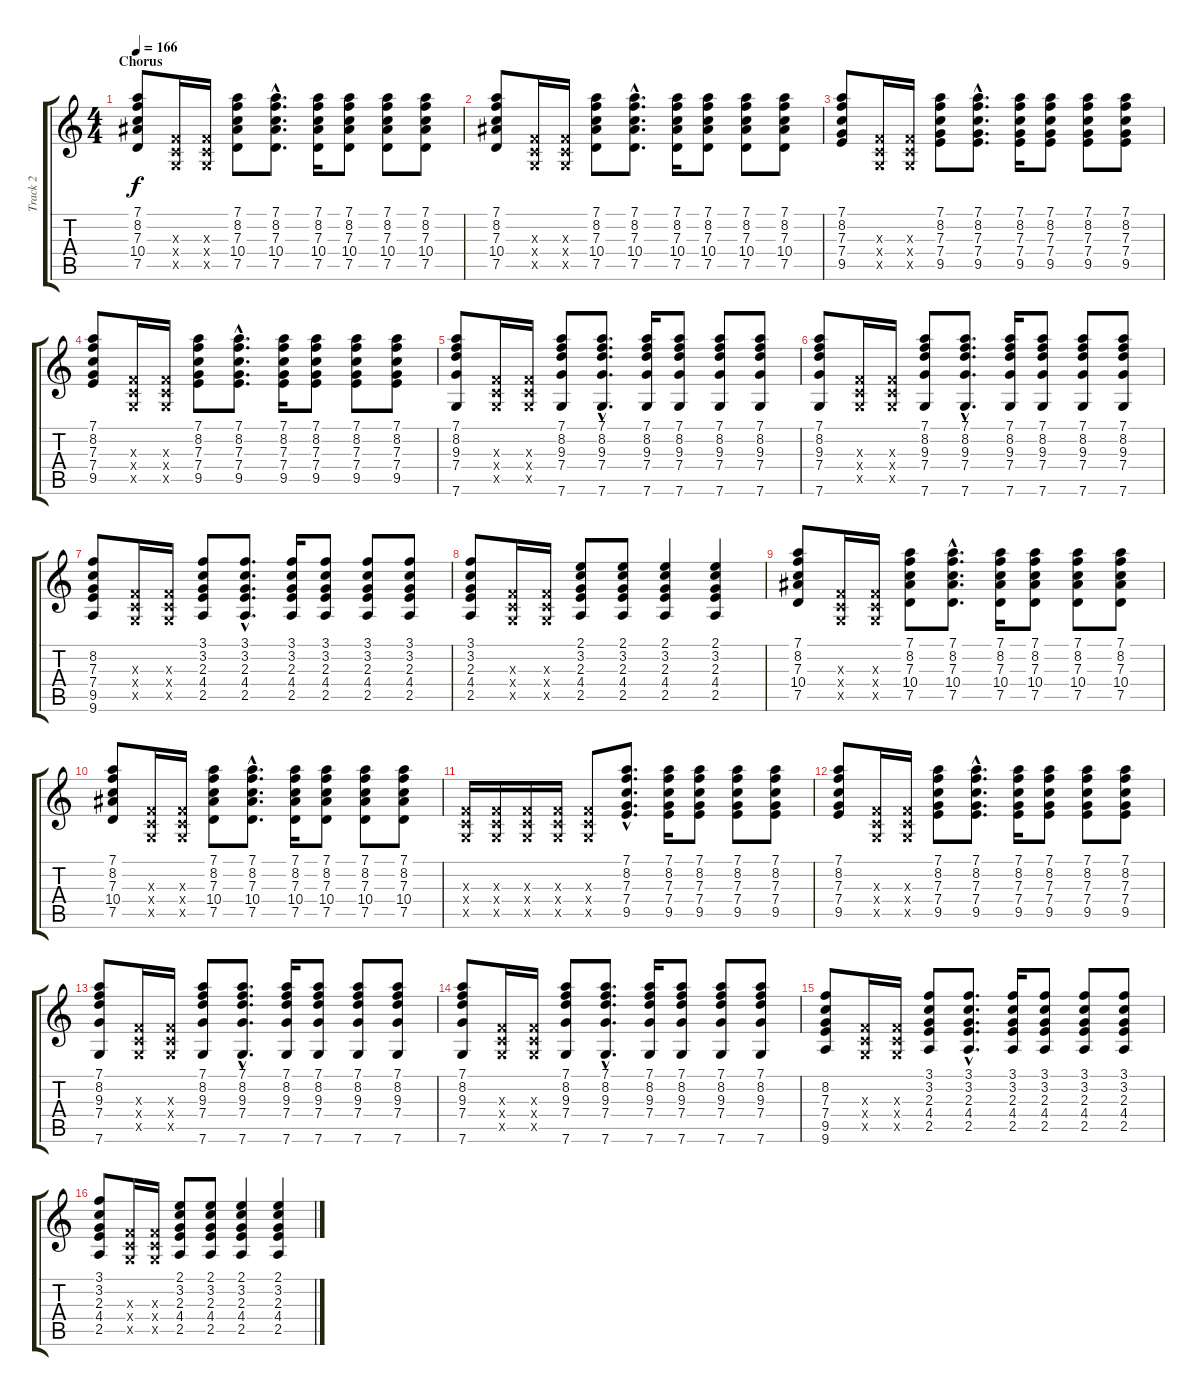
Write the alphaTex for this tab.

\track ("Track 2" "Track 2") {instrument electricguitarjazz}
\staff {score tabs}
\tuning (D4 A3 F3 C3 G2 C2) {hide}
\ts (4 4)
\section ("" "Chorus")
\tempo 166
\clef g2
\ks c
(7.1 8.2 7.3 10.4 7.5).8{dy f instrument overdrivenguitar} (0.3{x} 0.4{x} 0.5{x}).16 (0.3{x} 0.4{x} 0.5{x}).16 (7.1 8.2 7.3 10.4 7.5).8 (7.1{hac} 8.2{hac} 7.3{hac} 10.4{hac} 7.5{hac}).8{d} (7.1 8.2 7.3 10.4 7.5).16 (7.1 8.2 7.3 10.4 7.5).8 (7.1 8.2 7.3 10.4 7.5).8 (7.1 8.2 7.3 10.4 7.5).8 |
(7.1 8.2 7.3 10.4 7.5).8 (0.3{x} 0.4{x} 0.5{x}).16 (0.3{x} 0.4{x} 0.5{x}).16 (7.1 8.2 7.3 10.4 7.5).8 (7.1{hac} 8.2{hac} 7.3{hac} 10.4{hac} 7.5{hac}).8{d} (7.1 8.2 7.3 10.4 7.5).16 (7.1 8.2 7.3 10.4 7.5).8 (7.1 8.2 7.3 10.4 7.5).8 (7.1 8.2 7.3 10.4 7.5).8 |
(7.1 8.2 7.3 7.4 9.5).8 (0.3{x} 0.4{x} 0.5{x}).16 (0.3{x} 0.4{x} 0.5{x}).16 (7.1 8.2 7.3 7.4 9.5).8 (7.1{hac} 8.2{hac} 7.3{hac} 7.4{hac} 9.5{hac}).8{d} (7.1 8.2 7.3 7.4 9.5).16 (7.1 8.2 7.3 7.4 9.5).8 (7.1 8.2 7.3 7.4 9.5).8 (7.1 8.2 7.3 7.4 9.5).8 |
(7.1 8.2 7.3 7.4 9.5).8 (0.3{x} 0.4{x} 0.5{x}).16 (0.3{x} 0.4{x} 0.5{x}).16 (7.1 8.2 7.3 7.4 9.5).8 (7.1{hac} 8.2{hac} 7.3{hac} 7.4{hac} 9.5{hac}).8{d} (7.1 8.2 7.3 7.4 9.5).16 (7.1 8.2 7.3 7.4 9.5).8 (7.1 8.2 7.3 7.4 9.5).8 (7.1 8.2 7.3 7.4 9.5).8 |
(7.1 8.2 9.3 7.4 7.6).8 (0.3{x} 0.4{x} 0.5{x}).16 (0.3{x} 0.4{x} 0.5{x}).16 (7.1 8.2 9.3 7.4 7.6).8 (7.1{hac} 8.2{hac} 9.3{hac} 7.4{hac} 7.6{hac}).8{d} (7.1 8.2 9.3 7.4 7.6).16 (7.1 8.2 9.3 7.4 7.6).8 (7.1 8.2 9.3 7.4 7.6).8 (7.1 8.2 9.3 7.4 7.6).8 |
(7.1 8.2 9.3 7.4 7.6).8 (0.3{x} 0.4{x} 0.5{x}).16 (0.3{x} 0.4{x} 0.5{x}).16 (7.1 8.2 9.3 7.4 7.6).8 (7.1{hac} 8.2{hac} 9.3{hac} 7.4{hac} 7.6{hac}).8{d} (7.1 8.2 9.3 7.4 7.6).16 (7.1 8.2 9.3 7.4 7.6).8 (7.1 8.2 9.3 7.4 7.6).8 (7.1 8.2 9.3 7.4 7.6).8 |
(8.2 7.3 7.4 9.5 9.6).8 (0.3{x} 0.4{x} 0.5{x}).16 (0.3{x} 0.4{x} 0.5{x}).16 (3.1 3.2 2.3 4.4 2.5).8 (3.1{hac} 3.2{hac} 2.3{hac} 4.4{hac} 2.5{hac}).8{d} (3.1 3.2 2.3 4.4 2.5).16 (3.1 3.2 2.3 4.4 2.5).8 (3.1 3.2 2.3 4.4 2.5).8 (3.1 3.2 2.3 4.4 2.5).8 |
(3.1 3.2 2.3 4.4 2.5).8 (0.3{x} 0.4{x} 0.5{x}).16 (0.3{x} 0.4{x} 0.5{x}).16 (2.1 3.2 2.3 4.4 2.5).8 (2.1 3.2 2.3 4.4 2.5).8 (2.1 3.2 2.3 4.4 2.5).4 (2.1 3.2 2.3 4.4 2.5).4 |
(7.1 8.2 7.3 10.4 7.5).8 (0.3{x} 0.4{x} 0.5{x}).16 (0.3{x} 0.4{x} 0.5{x}).16 (7.1 8.2 7.3 10.4 7.5).8 (7.1{hac} 8.2{hac} 7.3{hac} 10.4{hac} 7.5{hac}).8{d} (7.1 8.2 7.3 10.4 7.5).16 (7.1 8.2 7.3 10.4 7.5).8 (7.1 8.2 7.3 10.4 7.5).8 (7.1 8.2 7.3 10.4 7.5).8 |
(7.1 8.2 7.3 10.4 7.5).8 (0.3{x} 0.4{x} 0.5{x}).16 (0.3{x} 0.4{x} 0.5{x}).16 (7.1 8.2 7.3 10.4 7.5).8 (7.1{hac} 8.2{hac} 7.3{hac} 10.4{hac} 7.5{hac}).8{d} (7.1 8.2 7.3 10.4 7.5).16 (7.1 8.2 7.3 10.4 7.5).8 (7.1 8.2 7.3 10.4 7.5).8 (7.1 8.2 7.3 10.4 7.5).8 |
(0.3{x} 0.4{x} 0.5{x}).16 (0.3{x} 0.4{x} 0.5{x}).16 (0.3{x} 0.4{x} 0.5{x}).16 (0.3{x} 0.4{x} 0.5{x}).16 (0.3{x} 0.4{x} 0.5{x}).8 (7.1{hac} 8.2{hac} 7.3{hac} 7.4{hac} 9.5{hac}).8{d} (7.1 8.2 7.3 7.4 9.5).16 (7.1 8.2 7.3 7.4 9.5).8 (7.1 8.2 7.3 7.4 9.5).8 (7.1 8.2 7.3 7.4 9.5).8 |
(7.1 8.2 7.3 7.4 9.5).8 (0.3{x} 0.4{x} 0.5{x}).16 (0.3{x} 0.4{x} 0.5{x}).16 (7.1 8.2 7.3 7.4 9.5).8 (7.1{hac} 8.2{hac} 7.3{hac} 7.4{hac} 9.5{hac}).8{d} (7.1 8.2 7.3 7.4 9.5).16 (7.1 8.2 7.3 7.4 9.5).8 (7.1 8.2 7.3 7.4 9.5).8 (7.1 8.2 7.3 7.4 9.5).8 |
(7.1 8.2 9.3 7.4 7.6).8 (0.3{x} 0.4{x} 0.5{x}).16 (0.3{x} 0.4{x} 0.5{x}).16 (7.1 8.2 9.3 7.4 7.6).8 (7.1{hac} 8.2{hac} 9.3{hac} 7.4{hac} 7.6{hac}).8{d} (7.1 8.2 9.3 7.4 7.6).16 (7.1 8.2 9.3 7.4 7.6).8 (7.1 8.2 9.3 7.4 7.6).8 (7.1 8.2 9.3 7.4 7.6).8 |
(7.1 8.2 9.3 7.4 7.6).8 (0.3{x} 0.4{x} 0.5{x}).16 (0.3{x} 0.4{x} 0.5{x}).16 (7.1 8.2 9.3 7.4 7.6).8 (7.1{hac} 8.2{hac} 9.3{hac} 7.4{hac} 7.6{hac}).8{d} (7.1 8.2 9.3 7.4 7.6).16 (7.1 8.2 9.3 7.4 7.6).8 (7.1 8.2 9.3 7.4 7.6).8 (7.1 8.2 9.3 7.4 7.6).8 |
(8.2 7.3 7.4 9.5 9.6).8 (0.3{x} 0.4{x} 0.5{x}).16 (0.3{x} 0.4{x} 0.5{x}).16 (3.1 3.2 2.3 4.4 2.5).8 (3.1{hac} 3.2{hac} 2.3{hac} 4.4{hac} 2.5{hac}).8{d} (3.1 3.2 2.3 4.4 2.5).16 (3.1 3.2 2.3 4.4 2.5).8 (3.1 3.2 2.3 4.4 2.5).8 (3.1 3.2 2.3 4.4 2.5).8 |
(3.1 3.2 2.3 4.4 2.5).8 (0.3{x} 0.4{x} 0.5{x}).16 (0.3{x} 0.4{x} 0.5{x}).16 (2.1 3.2 2.3 4.4 2.5).8 (2.1 3.2 2.3 4.4 2.5).8 (2.1 3.2 2.3 4.4 2.5).4 (2.1 3.2 2.3 4.4 2.5).4
